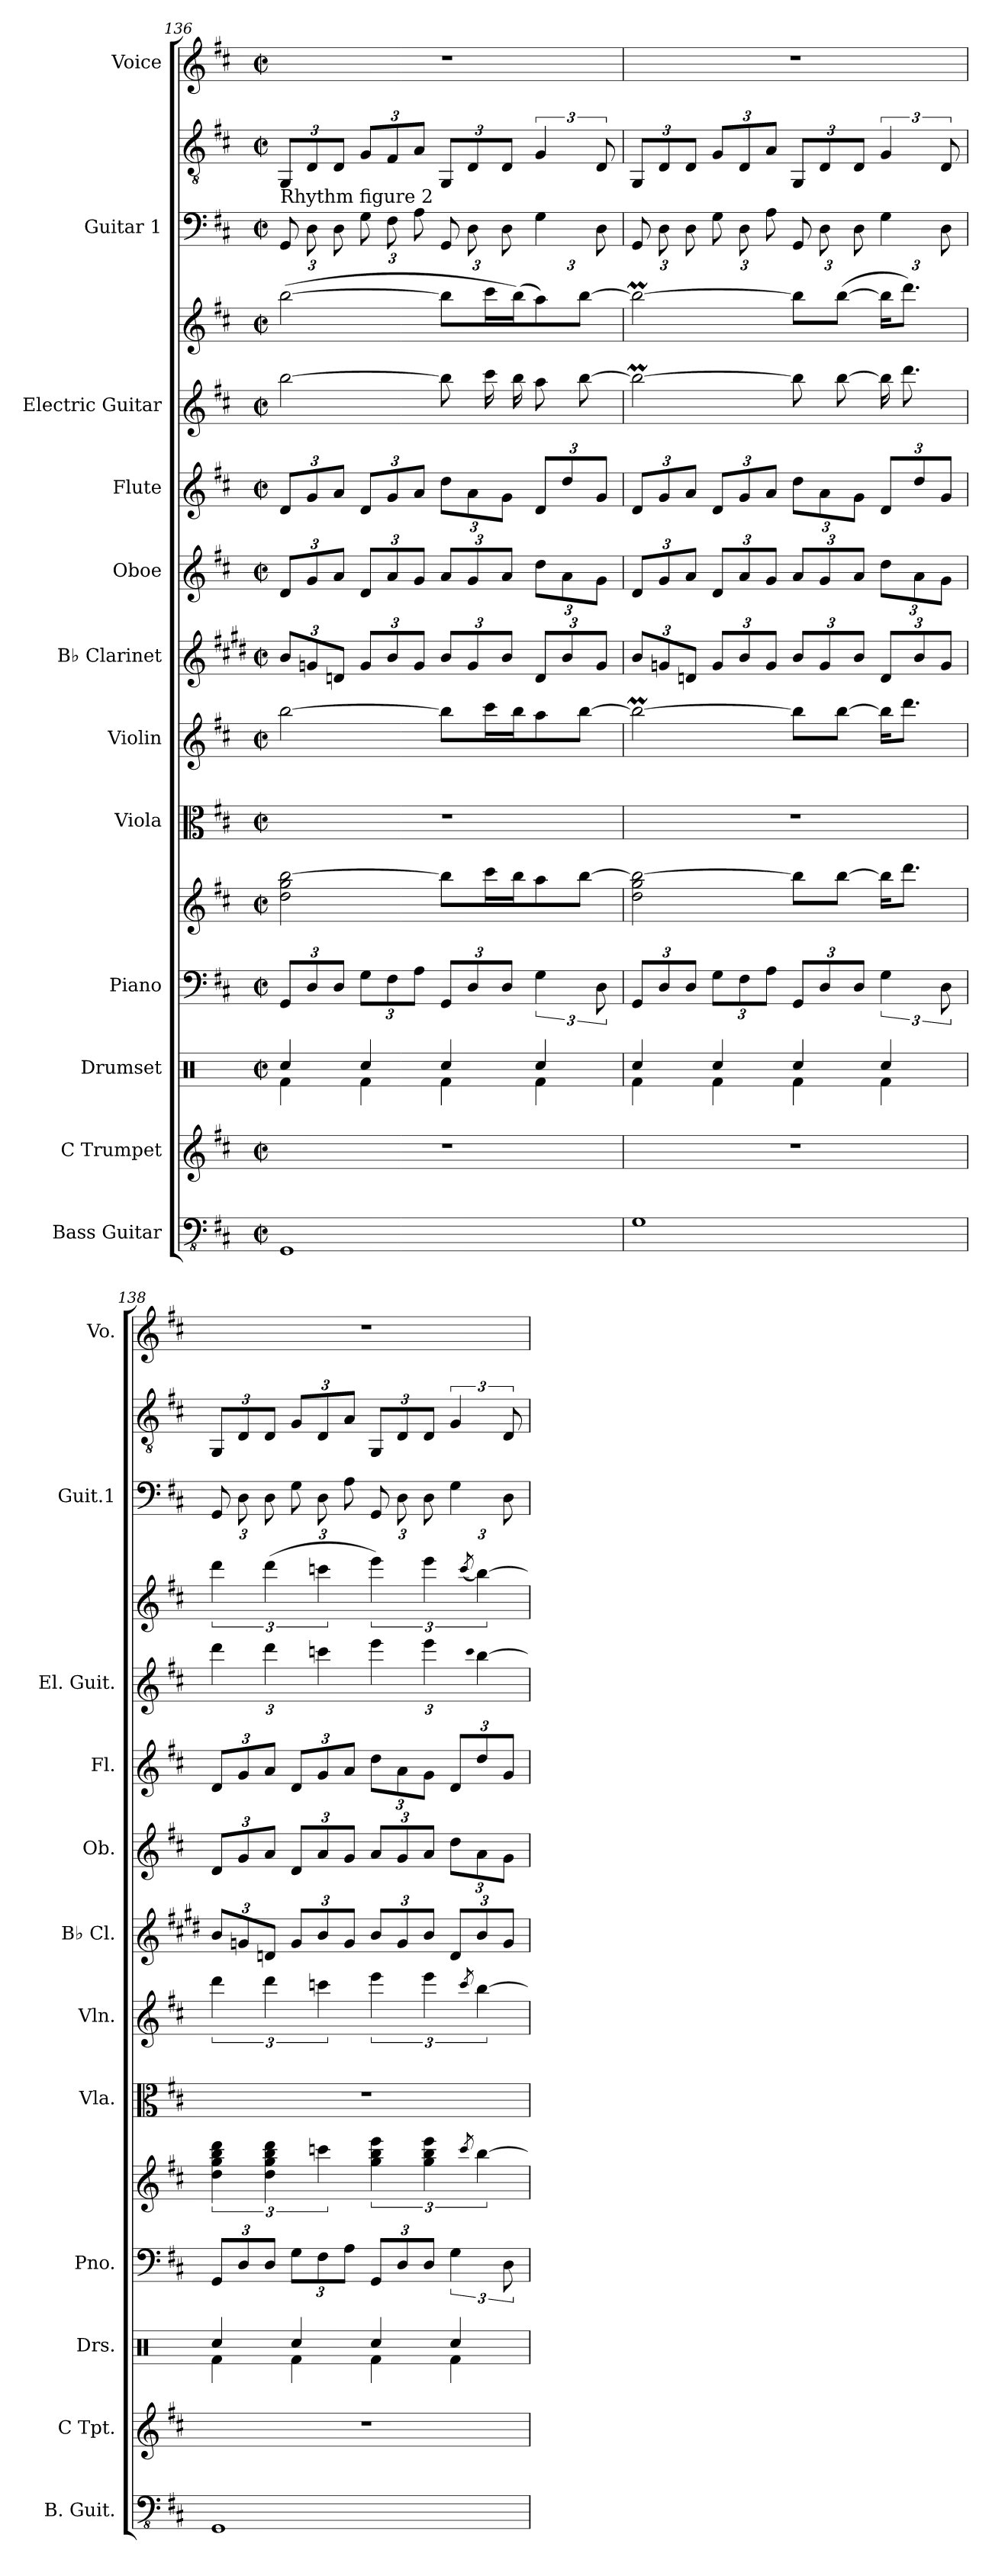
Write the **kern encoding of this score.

**kern	**kern	**kern	**kern	**kern	**kern	**kern	**kern	**kern	**kern	**kern	**kern	**kern	**kern	**kern
*part12	*part11	*part10	*part9	*part9	*part8	*part7	*part6	*part5	*part4	*part3	*part3	*part2	*part2	*part1
*staff15	*staff14	*staff13	*staff12	*staff11	*staff10	*staff9	*staff8	*staff7	*staff6	*staff5	*staff4	*staff3	*staff2	*staff1
*I"Bass Guitar	*I"C Trumpet	*I"Drumset	*I"Piano	*	*I"Viola	*I"Violin	*I"B♭ Clarinet	*I"Oboe	*I"Flute	*I"Electric Guitar	*	*I"Guitar 1	*	*I"Voice
*I'B. Guit.	*I'C Tpt.	*I'Drs.	*I'Pno.	*	*I'Vla.	*I'Vln.	*I'B♭ Cl.	*I'Ob.	*I'Fl.	*I'El. Guit.	*	*I'Guit.1	*	*I'Vo.
*clefFv4	*clefG2	*clefX	*clefF4	*clefG2	*clefC3	*clefG2	*clefG2	*clefG2	*clefG2	*	*clefG2	*	*clefGv2	*clefG2
*	*	*	*	*	*	*	*ITrd1c2	*	*	*	*	*	*	*
*k[f#c#]	*k[f#c#]	*k[]	*k[f#c#]	*k[f#c#]	*k[f#c#]	*k[f#c#]	*k[f#c#]	*k[f#c#]	*k[f#c#]	*k[f#c#]	*k[f#c#]	*k[f#c#]	*k[f#c#]	*k[f#c#]
*M2/2	*M2/2	*M2/2	*M2/2	*M2/2	*M2/2	*M2/2	*M2/2	*M2/2	*M2/2	*M2/2	*M2/2	*M2/2	*M2/2	*M2/2
*met(c|)	*met(c|)	*met(c|)	*met(c|)	*met(c|)	*met(c|)	*met(c|)	*met(c|)	*met(c|)	*met(c|)	*met(c|)	*met(c|)	*met(c|)	*met(c|)	*met(c|)
=136	=136	=136	=136	=136	=136	=136	=136	=136	=136	=136	=136	=136	=136	=136
*	*	*^	*	*	*	*	*	*	*	*	*	*	*	*
*	*	*	*	*Xbrackettup	*	*	*	*Xbrackettup	*Xbrackettup	*Xbrackettup	*	*	*Xbrackettup	*Xbrackettup	*
!	!	!	!	!	!	!	!	!	!	!	!	!	!	!LO:TX:b:t=Rhythm figure 2	!
1GGG	1r	4Rcc/	4Rf\	12GG/L	2dd\ 2gg\ [2bb\	1r	[2bb\	12a/L	12d/L	12d/L	[2bb	([2bb\	12GG	12GG/L	1r
.	.	.	.	12D/	.	.	.	12fn/	12g/	12g/	.	.	12D	12D/	.
.	.	.	.	12D/J	.	.	.	12cn/J	12a/J	12a/J	.	.	12D	12D/J	.
.	.	4Rcc/	4Rf\	12G\L	.	.	.	12f/L	12d/L	12d/L	.	.	12G	12G/L	.
.	.	.	.	12F#\	.	.	.	12a/	12a/	12g/	.	.	12F#	12F#/	.
.	.	.	.	12A\J	.	.	.	12f/J	12g/J	12a/J	.	.	12A	12A/J	.
.	.	4Rcc/	4Rf\	12GG/L	8bb\L]	.	8bb\L]	12a/L	12a/L	12dd\L	8bb]	8bb\L]	12GG	12GG/L	.
.	.	.	.	12D/	.	.	.	12f/	12g/	12a\	.	.	12D	12D/	.
.	.	.	.	.	16ccc#\L	.	16ccc#\L	.	.	.	16ccc#	16ccc#\L	.	.	.
.	.	.	.	12D/J	.	.	.	12a/J	12a/J	12g\J	.	.	12D	12D/J	.
.	.	.	.	.	16bb\J	.	16bb\J	.	.	.	16bb	(16bb\J)	.	.	.
*	*	*	*	*brackettup	*	*	*	*	*	*	*	*	*	*brackettup	*
.	.	4Rcc/	4Rf\	6G\	8aa\	.	8aa\	12c/L	12dd\L	12d/L	8aa	8aa\)	6G	6G/	.
.	.	.	.	.	.	.	.	12a/	12a\	12dd/	.	.	.	.	.
.	.	.	.	.	[8bb\J	.	[8bb\J	.	.	.	[8bb	[8bb\J	.	.	.
.	.	.	.	12D\	.	.	.	12f/J	12g\J	12g/J	.	.	12D	12D/	.
!!LO:PB:g=z
=137	=137	=137	=137	=137	=137	=137	=137	=137	=137	=137	=137	=137	=137	=137	=137
*	*	*	*	*Xbrackettup	*	*	*	*	*	*	*	*	*	*Xbrackettup	*
1GG	1r	4Rcc/	4Rf\	12GG/L	2dd\ 2gg\ 2bb\_	1r	2bbM\_	12a/L	12d/L	12d/L	2bbM_	2bbM\_	12GG	12GG/L	1r
.	.	.	.	12D/	.	.	.	12fn/	12g/	12g/	.	.	12D	12D/	.
.	.	.	.	12D/J	.	.	.	12cn/J	12a/J	12a/J	.	.	12D	12D/J	.
.	.	4Rcc/	4Rf\	12G\L	.	.	.	12f/L	12d/L	12d/L	.	.	12G	12G/L	.
.	.	.	.	12F#\	.	.	.	12a/	12a/	12g/	.	.	12D	12D/	.
.	.	.	.	12A\J	.	.	.	12f/J	12g/J	12a/J	.	.	12A	12A/J	.
.	.	4Rcc/	4Rf\	12GG/L	8bb\L]	.	8bb\L]	12a/L	12a/L	12dd\L	8bb]	8bb\L]	12GG	12GG/L	.
.	.	.	.	12D/	.	.	.	12f/	12g/	12a\	.	.	12D	12D/	.
.	.	.	.	.	[8bb\J	.	[8bb\J	.	.	.	[8bb	([8bb\J	.	.	.
.	.	.	.	12D/J	.	.	.	12a/J	12a/J	12g\J	.	.	12D	12D/J	.
*	*	*	*	*brackettup	*	*	*	*	*	*	*	*	*	*brackettup	*
.	.	4Rcc/	4Rf\	6G\	16bb\KL]	.	16bb\KL]	12c/L	12dd\L	12d/L	16bb]	16bb\KL]	6G	6G/	.
.	.	.	.	.	8.ddd\J	.	8.ddd\J	.	.	.	8.ddd	8.ddd\J)	.	.	.
.	.	.	.	.	.	.	.	12a/	12a\	12dd/	.	.	.	.	.
.	.	.	.	12D\	.	.	.	12f/J	12g\J	12g/J	.	.	12D	12D/	.
=138	=138	=138	=138	=138	=138	=138	=138	=138	=138	=138	=138	=138	=138	=138	=138
*	*	*	*	*Xbrackettup	*	*	*	*	*	*	*Xbrackettup	*	*	*Xbrackettup	*
1GGG	1r	4Rcc/	4Rf\	12GG/L	6dd\ 6gg\ 6bb\ 6ddd\	1r	6ddd\	12a/L	12d/L	12d/L	6ddd	6ddd\	12GG	12GG/L	1r
.	.	.	.	12D/	.	.	.	12fn/	12g/	12g/	.	.	12D	12D/	.
.	.	.	.	12D/J	6dd\ 6gg\ 6bb\ 6ddd\	.	6ddd\	12cn/J	12a/J	12a/J	6ddd	(6ddd\	12D	12D/J	.
.	.	4Rcc/	4Rf\	12G\L	.	.	.	12f/L	12d/L	12d/L	.	.	12G	12G/L	.
.	.	.	.	12F#\	6cccn\	.	6cccn\	12a/	12a/	12g/	6ccc	6cccn\	12D	12D/	.
.	.	.	.	12A\J	.	.	.	12f/J	12g/J	12a/J	.	.	12A	12A/J	.
.	.	4Rcc/	4Rf\	12GG/L	6gg\ 6bb\ 6eee\	.	6eee\	12a/L	12a/L	12dd\L	6eee	6eee\)	12GG	12GG/L	.
.	.	.	.	12D/	.	.	.	12f/	12g/	12a\	.	.	12D	12D/	.
.	.	.	.	12D/J	6gg\ 6bb\ 6eee\	.	6eee\	12a/J	12a/J	12g\J	6eee	6eee\	12D	12D/J	.
*	*	*	*	*brackettup	*	*	*	*	*	*	*	*	*	*brackettup	*
.	.	4Rcc/	4Rf\	6G\	.	.	.	12c/L	12dd\L	12d/L	.	.	6G	6G/	.
.	.	.	.	.	8qccc/	.	8qccc/	.	.	.	qccc	(8qccc/	.	.	.
.	.	.	.	.	[6bb\	.	[6bb\	12a/	12a\	12dd/	[6bb	[6bb\)	.	.	.
.	.	.	.	12D\	.	.	.	12f/J	12g\J	12g/J	.	.	12D	12D/	.
*	*	*v	*v	*	*	*	*	*	*	*	*	*	*	*	*
=	=	=	=	=	=	=	=	=	=	=	=	=	=	=
*-	*-	*-	*-	*-	*-	*-	*-	*-	*-	*-	*-	*-	*-	*-
